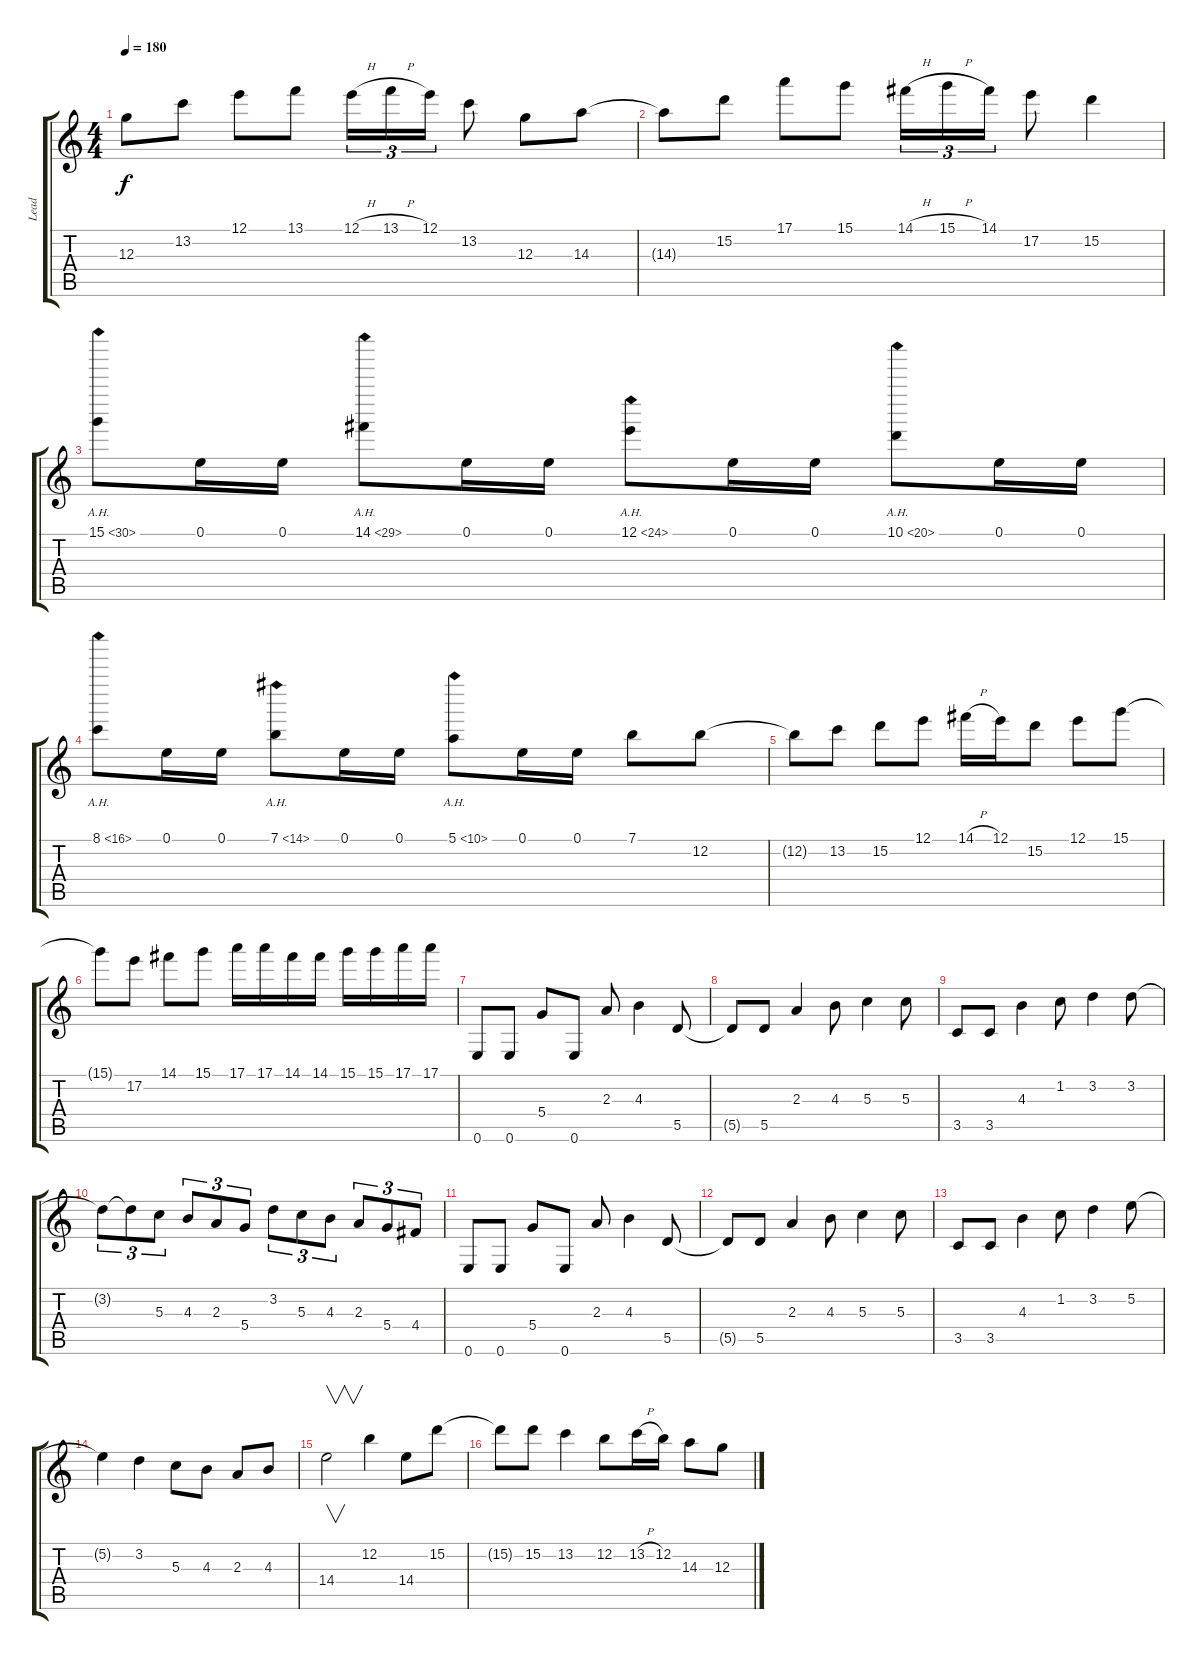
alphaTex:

\track ("Lead" "Lead") {instrument distortionguitar}
\staff {score tabs}
\tuning (E4 B3 G3 D3 A2 E2) {hide}
\ts (4 4)
\tempo 180
\clef g2
\ks c
12.3{t}.8{dy f} 13.2.8 12.1.8 13.1.8 12.1{h}.16{tu (3 2)} 13.1{h}.16{tu (3 2)} 12.1.16{tu (3 2)} 13.2.8 12.3.8 14.3.8 |
14.3{t}.8 15.2.8 17.1.8 15.1.8 14.1{h}.16{tu (3 2)} 15.1{h}.16{tu (3 2)} 14.1.16{tu (3 2)} 17.2.8 15.2.4 |
15.1{ah 15}.8 0.1.16 0.1.16 14.1{ah 15}.8 0.1.16 0.1.16 12.1{ah 12}.8 0.1.16 0.1.16 10.1{ah 10}.8 0.1.16 0.1.16 |
8.1{ah 8}.8 0.1.16 0.1.16 7.1{ah 7}.8 0.1.16 0.1.16 5.1{ah 5}.8 0.1.16 0.1.16 7.1.8 12.2.8 |
12.2{t}.8 13.2.8 15.2.8 12.1.8 14.1{h}.16 12.1.16 15.2.8 12.1.8 15.1.8 |
15.1{t}.8 17.2.8 14.1.8 15.1.8 17.1.16 17.1.16 14.1.16 14.1.16 15.1.16 15.1.16 17.1.16 17.1.16 |
0.6.8 0.6.8 5.4.8 0.6.8 2.3.8 4.3.4 5.5.8 |
5.5{t}.8 5.5.8 2.3.4 4.3.8 5.3.4 5.3.8 |
3.5.8 3.5.8 4.3.4 1.2.8 3.2.4 3.2.8 |
3.2{t}.8{tu (3 2)} 3.2{t}.8{tu (3 2)} 5.3.8{tu (3 2)} 4.3.8{tu (3 2)} 2.3.8{tu (3 2)} 5.4.8{tu (3 2)} 3.2.8{tu (3 2)} 5.3.8{tu (3 2)} 4.3.8{tu (3 2)} 2.3.8{tu (3 2)} 5.4.8{tu (3 2)} 4.4.8{tu (3 2)} |
0.6.8 0.6.8 5.4.8 0.6.8 2.3.8 4.3.4 5.5.8 |
5.5{t}.8 5.5.8 2.3.4 4.3.8 5.3.4 5.3.8 |
3.5.8 3.5.8 4.3.4 1.2.8 3.2.4 5.2.8 |
5.2{t}.4 3.2.4 5.3.8 4.3.8 2.3.8 4.3.8 |
14.4.2{v} 12.2.4 14.4.8 15.2.8 |
15.2{t}.8 15.2.8 13.2.4 12.2.8 13.2{h}.16 12.2.16 14.3.8 12.3.8
